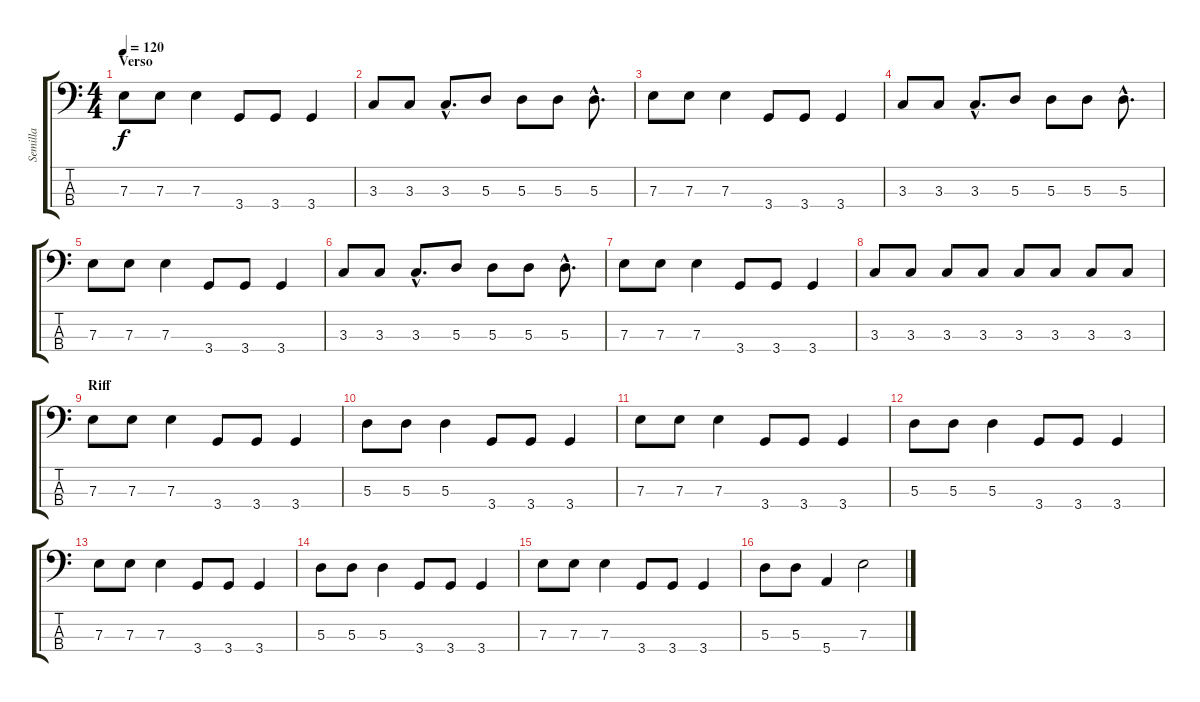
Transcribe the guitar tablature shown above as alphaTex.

\track ("Semilla" "Semilla") {instrument electricbassfinger}
\staff {score tabs}
\tuning (G2 D2 A1 E1) {hide}
\ts (4 4)
\section ("" "Verso")
\tempo 120
\clef f4
\ks c
7.3.8{dy f} 7.3.8 7.3.4 3.4.8 3.4.8 3.4.4 |
3.3.8 3.3.8 3.3{hac}.8{d} 5.3.8 5.3.8 5.3.8 5.3{hac}.8{d} |
7.3.8 7.3.8 7.3.4 3.4.8 3.4.8 3.4.4 |
3.3.8 3.3.8 3.3{hac}.8{d} 5.3.8 5.3.8 5.3.8 5.3{hac}.8{d} |
7.3.8 7.3.8 7.3.4 3.4.8 3.4.8 3.4.4 |
3.3.8 3.3.8 3.3{hac}.8{d} 5.3.8 5.3.8 5.3.8 5.3{hac}.8{d} |
7.3.8 7.3.8 7.3.4 3.4.8 3.4.8 3.4.4 |
3.3.8 3.3.8 3.3.8 3.3.8 3.3.8 3.3.8 3.3.8 3.3.8 |
\section ("" "Riff")
7.3.8 7.3.8 7.3.4 3.4.8 3.4.8 3.4.4 |
5.3.8 5.3.8 5.3.4 3.4.8 3.4.8 3.4.4 |
7.3.8 7.3.8 7.3.4 3.4.8 3.4.8 3.4.4 |
5.3.8 5.3.8 5.3.4 3.4.8 3.4.8 3.4.4 |
7.3.8 7.3.8 7.3.4 3.4.8 3.4.8 3.4.4 |
5.3.8 5.3.8 5.3.4 3.4.8 3.4.8 3.4.4 |
7.3.8 7.3.8 7.3.4 3.4.8 3.4.8 3.4.4 |
5.3.8 5.3.8 5.4.4 7.3.2
